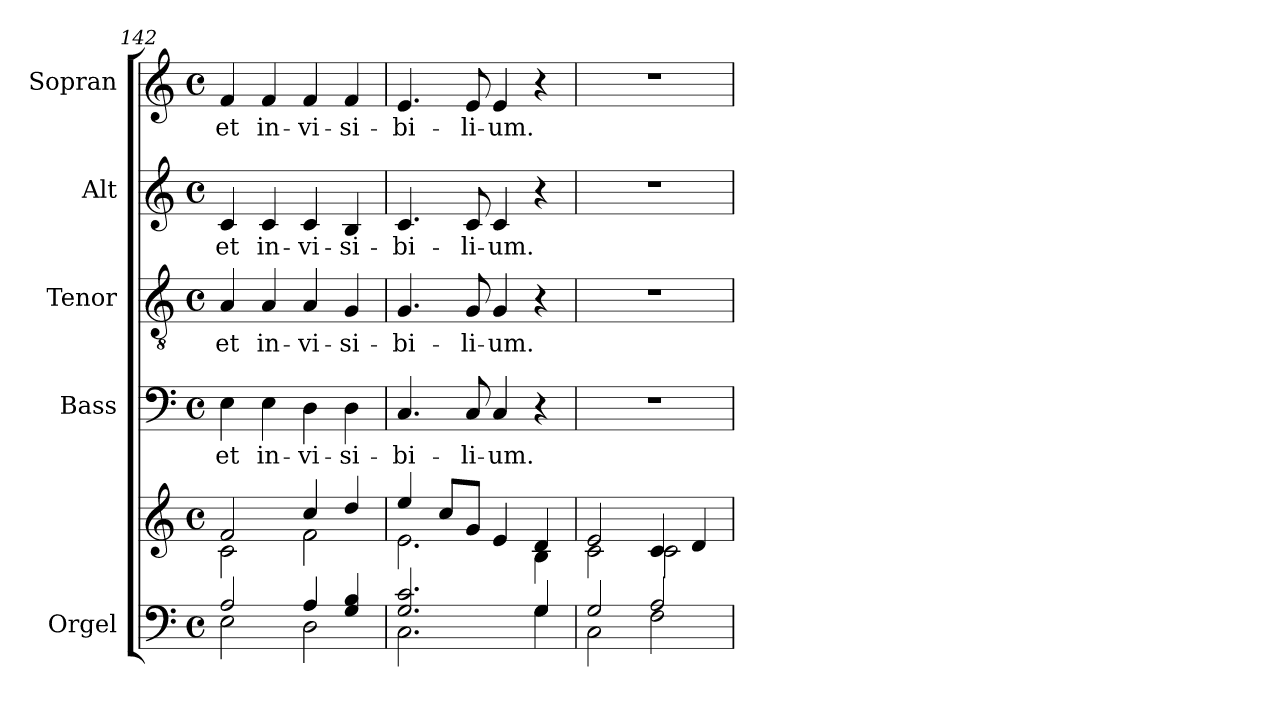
**kern	**kern	**kern	**text	**kern	**text	**kern	**text	**kern	**text
*part5	*part5	*part4	*part4	*part3	*part3	*part2	*part2	*part1	*part1
*staff6	*staff5	*staff4	*staff4	*staff3	*staff3	*staff2	*staff2	*staff1	*staff1
*I"Orgel	*	*I"Bass	*	*I"Tenor	*	*I"Alt	*	*I"Sopran	*
*I'Org.	*	*I'B.	*	*I'T.	*	*I'A.	*	*I'S.	*
*clefF4	*clefG2	*clefF4	*	*clefGv2	*	*clefG2	*	*clefG2	*
*k[]	*k[]	*k[]	*	*k[]	*	*k[]	*	*k[]	*
*C:	*C:	*C:	*	*C:	*	*C:	*	*C:	*
*M4/4	*M4/4	*M4/4	*	*M4/4	*	*M4/4	*	*M4/4	*
*met(c)	*met(c)	*met(c)	*	*met(c)	*	*met(c)	*	*met(c)	*
=142	=142	=142	=142	=142	=142	=142	=142	=142	=142
*^	*^	*	*	*	*	*	*	*	*
!	!	!	!	!	!LO:LY:b	!	!LO:LY:b	!	!LO:LY:b	!	!LO:LY:b
2A/	2E\	2f/	2c\	4E\	et	4A/	et	4c/	et	4f/	et
!	!	!	!	!	!LO:LY:b	!	!LO:LY:b	!	!LO:LY:b	!	!LO:LY:b
.	.	.	.	4E\	in-	4A/	in-	4c/	in-	4f/	in-
!	!	!	!	!	!LO:LY:b	!	!LO:LY:b	!	!LO:LY:b	!	!LO:LY:b
4A/	2D\	4cc/	2f\	4D\	-vi-	4A/	-vi-	4c/	-vi-	4f/	-vi-
!	!	!	!	!	!LO:LY:b	!	!LO:LY:b	!	!LO:LY:b	!	!LO:LY:b
4G/ 4B/	.	4dd/	.	4D\	-si-	4G/	-si-	4B/	-si-	4f/	-si-
=143	=143	=143	=143	=143	=143	=143	=143	=143	=143	=143	=143
!	!	!	!	!	!LO:LY:b	!	!LO:LY:b	!	!LO:LY:b	!	!LO:LY:b
2.G/ 2.c/	2.C\	4ee/	2.e\	4.C/	-bi-	4.G/	-bi-	4.c/	-bi-	4.e/	-bi-
.	.	8cc/L	.	.	.	.	.	.	.	.	.
!	!	!	!	!	!LO:LY:b	!	!LO:LY:b	!	!LO:LY:b	!	!LO:LY:b
.	.	8g/J	.	8C/	-li-	8G/	-li-	8c/	-li-	8e/	-li-
!	!	!	!	!	!LO:LY:b	!	!LO:LY:b	!	!LO:LY:b	!	!LO:LY:b
.	.	4e/	.	4C/	-um.	4G/	-um.	4c/	-um.	4e/	-um.
4G/	4G\	4d/	4B\	4r	.	4r	.	4r	.	4r	.
=144	=144	=144	=144	=144	=144	=144	=144	=144	=144	=144	=144
2G/	2C\	2e/	2c\	1r	.	1r	.	1r	.	1r	.
2A/	2F\	4c/	2c\	.	.	.	.	.	.	.	.
.	.	4d/	.	.	.	.	.	.	.	.	.
*v	*v	*	*	*	*	*	*	*	*	*	*
*	*v	*v	*	*	*	*	*	*	*	*
=	=	=	=	=	=	=	=	=	=
*-	*-	*-	*-	*-	*-	*-	*-	*-	*-
